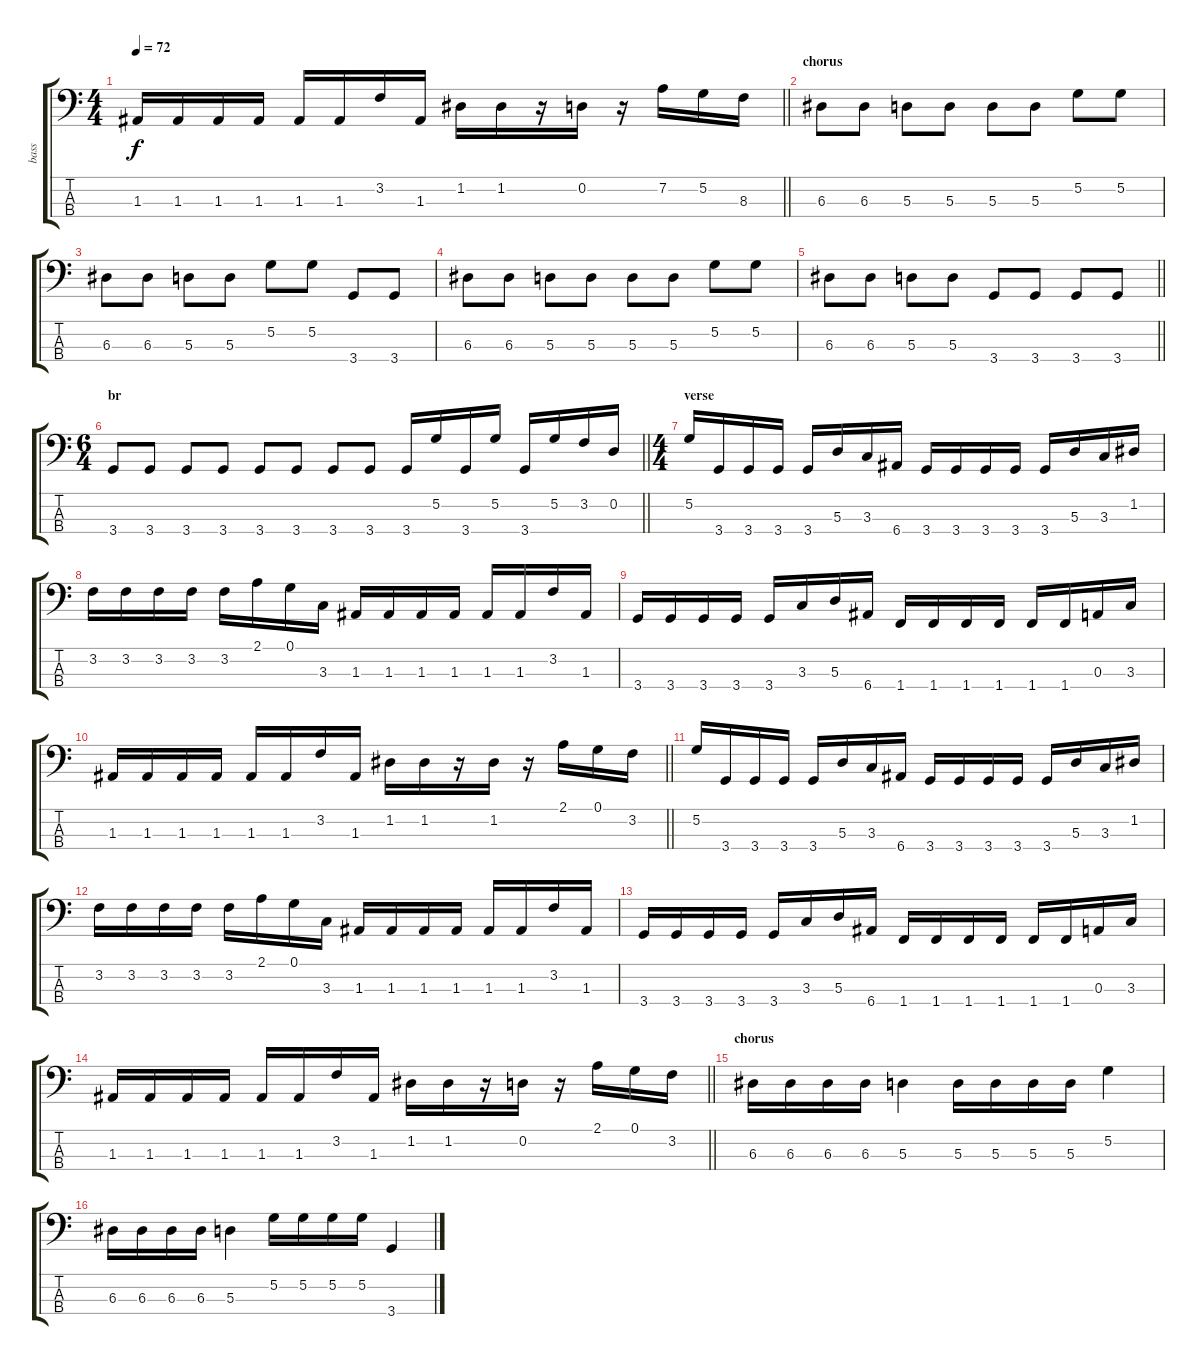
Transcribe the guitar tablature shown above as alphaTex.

\track ("bass" "bass") {instrument electricbassfinger}
\staff {score tabs}
\tuning (G2 D2 A1 E1) {hide}
\ts (4 4)
\tempo 72
\clef f4
\barLineRight lightlight
\ks c
1.3.16{dy f} 1.3.16 1.3.16 1.3.16 1.3.16 1.3.16 3.2.16 1.3.16 1.2.16 1.2.16 r.16 0.2.16 r.16 7.2.16 5.2.16 8.3.16 |
\section ("" "chorus")
6.3.8 6.3.8 5.3.8 5.3.8 5.3.8 5.3.8 5.2.8 5.2.8 |
6.3.8 6.3.8 5.3.8 5.3.8 5.2.8 5.2.8 3.4.8 3.4.8 |
6.3.8 6.3.8 5.3.8 5.3.8 5.3.8 5.3.8 5.2.8 5.2.8 |
\barLineRight lightlight
6.3.8 6.3.8 5.3.8 5.3.8 3.4.8 3.4.8 3.4.8 3.4.8 |
\ts (6 4)
\section ("" "br")
\barLineRight lightlight
3.4.8 3.4.8 3.4.8 3.4.8 3.4.8 3.4.8 3.4.8 3.4.8 3.4.16 5.2.16 3.4.16 5.2.16 3.4.16 5.2.16 3.2.16 0.2.16 |
\ts (4 4)
\section ("" "verse")
5.2.16 3.4.16 3.4.16 3.4.16 3.4.16 5.3.16 3.3.16 6.4.16 3.4.16 3.4.16 3.4.16 3.4.16 3.4.16 5.3.16 3.3.16 1.2.16 |
3.2.16 3.2.16 3.2.16 3.2.16 3.2.16 2.1.16 0.1.16 3.3.16 1.3.16 1.3.16 1.3.16 1.3.16 1.3.16 1.3.16 3.2.16 1.3.16 |
3.4.16 3.4.16 3.4.16 3.4.16 3.4.16 3.3.16 5.3.16 6.4.16 1.4.16 1.4.16 1.4.16 1.4.16 1.4.16 1.4.16 0.3.16 3.3.16 |
\barLineRight lightlight
1.3.16 1.3.16 1.3.16 1.3.16 1.3.16 1.3.16 3.2.16 1.3.16 1.2.16 1.2.16 r.16 1.2.16 r.16 2.1.16 0.1.16 3.2.16 |
\section ("" "")
5.2.16 3.4.16 3.4.16 3.4.16 3.4.16 5.3.16 3.3.16 6.4.16 3.4.16 3.4.16 3.4.16 3.4.16 3.4.16 5.3.16 3.3.16 1.2.16 |
3.2.16 3.2.16 3.2.16 3.2.16 3.2.16 2.1.16 0.1.16 3.3.16 1.3.16 1.3.16 1.3.16 1.3.16 1.3.16 1.3.16 3.2.16 1.3.16 |
3.4.16 3.4.16 3.4.16 3.4.16 3.4.16 3.3.16 5.3.16 6.4.16 1.4.16 1.4.16 1.4.16 1.4.16 1.4.16 1.4.16 0.3.16 3.3.16 |
\barLineRight lightlight
1.3.16 1.3.16 1.3.16 1.3.16 1.3.16 1.3.16 3.2.16 1.3.16 1.2.16 1.2.16 r.16 0.2.16 r.16 2.1.16 0.1.16 3.2.16 |
\section ("" "chorus")
6.3.16 6.3.16 6.3.16 6.3.16 5.3.4 5.3.16 5.3.16 5.3.16 5.3.16 5.2.4 |
6.3.16 6.3.16 6.3.16 6.3.16 5.3.4 5.2.16 5.2.16 5.2.16 5.2.16 3.4.4
